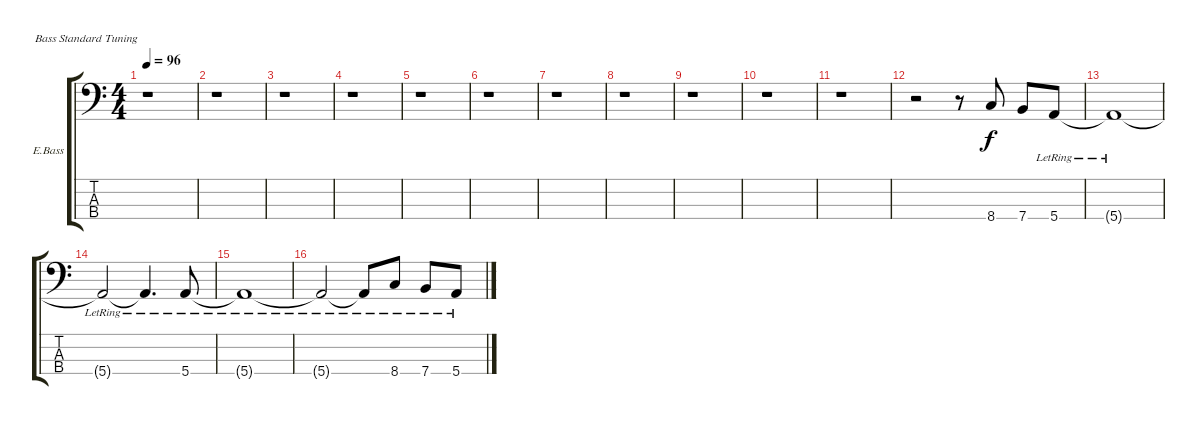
\bracketExtendMode groupsimilarinstruments
\firstSystemTrackNameOrientation horizontal
\otherSystemsTrackNameOrientation horizontal
\track ("E.Bass" "E.Bass") {instrument electricbasspick}
\staff {score tabs}
\tuning (G2 D2 A1 E1)
\ts (4 4)
\beaming (8 2 2 2 2)
\tempo 96
\clef f4
\scale
0.146067
\ks c
r.1{dy f instrument electricbasspick} |
\scale
0.146067 r.1 |
\scale
0.146067 r.1 |
\scale
0.146067 r.1 |
r.1 |
r.1 |
r.1 |
r.1 |
r.1 |
r.1 |
r.1 |
r.2 r.8 8.4.8 7.4.8 5.4{lr}.8 |
5.4{lr t}.1 |
5.4{lr t}.2 5.4{lr t}.4{d} 5.4{lr}.8 |
5.4{lr t}.1 |
5.4{lr t}.2 5.4{lr t}.8 8.4{lr}.8 7.4{lr}.8 5.4{lr}.8
